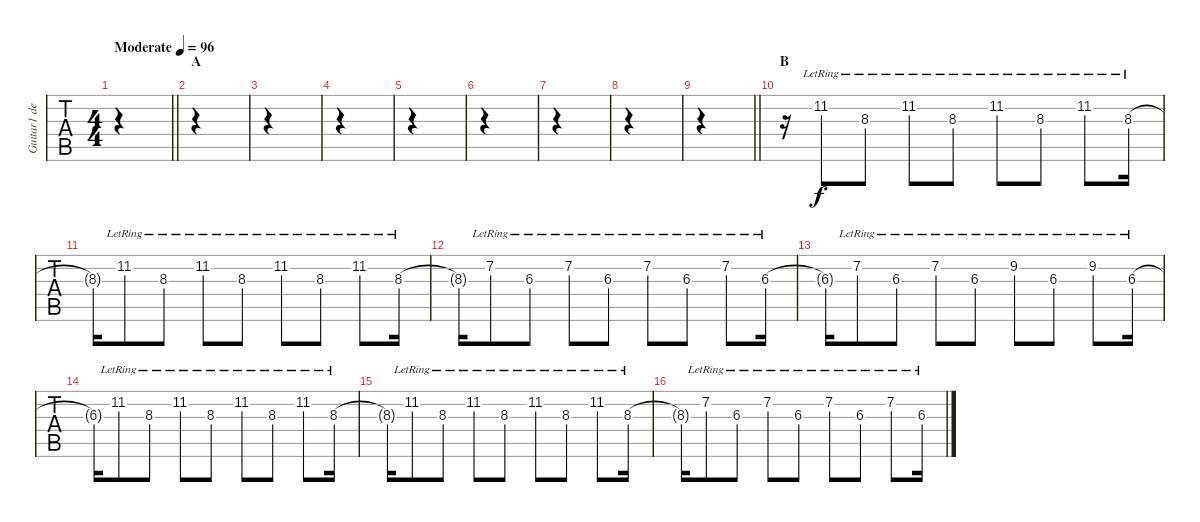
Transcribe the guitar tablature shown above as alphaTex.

\track ("Guitar1 delay" "Guitar1 de") {instrument electricguitarclean}
\staff {tabs}
\tuning (E4 B3 G3 D3 A2 D2) {hide}
\ts (4 4)
\tempo (96 "Moderate")
\clef g2
\barLineRight lightlight
\ks c
|
\section ("" "A")
|
|
|
|
|
|
|
\barLineRight lightlight
|
\section ("" "B")
r.16 11.2{lr}.8{instrument electricguitarclean} 8.3{lr}.8 11.2{lr}.8 8.3{lr}.8 11.2{lr}.8 8.3{lr}.8 11.2{lr}.8 8.3{lr}.16 |
8.3{t}.16 11.2{lr}.8 8.3{lr}.8 11.2{lr}.8 8.3{lr}.8 11.2{lr}.8 8.3{lr}.8 11.2{lr}.8 8.3{lr}.16 |
8.3{t}.16 7.2{lr}.8 6.3{lr}.8 7.2{lr}.8 6.3{lr}.8 7.2{lr}.8 6.3{lr}.8 7.2{lr}.8 6.3{lr}.16 |
6.3{t}.16 7.2{lr}.8 6.3{lr}.8 7.2{lr}.8 6.3{lr}.8 9.2{lr}.8 6.3{lr}.8 9.2{lr}.8 6.3{lr}.16 |
6.3{t}.16 11.2{lr}.8 8.3{lr}.8 11.2{lr}.8 8.3{lr}.8 11.2{lr}.8 8.3{lr}.8 11.2{lr}.8 8.3{lr}.16 |
8.3{t}.16 11.2{lr}.8 8.3{lr}.8 11.2{lr}.8 8.3{lr}.8 11.2{lr}.8 8.3{lr}.8 11.2{lr}.8 8.3{lr}.16 |
8.3{t}.16 7.2{lr}.8 6.3{lr}.8 7.2{lr}.8 6.3{lr}.8 7.2{lr}.8 6.3{lr}.8 7.2{lr}.8 6.3{lr}.16
